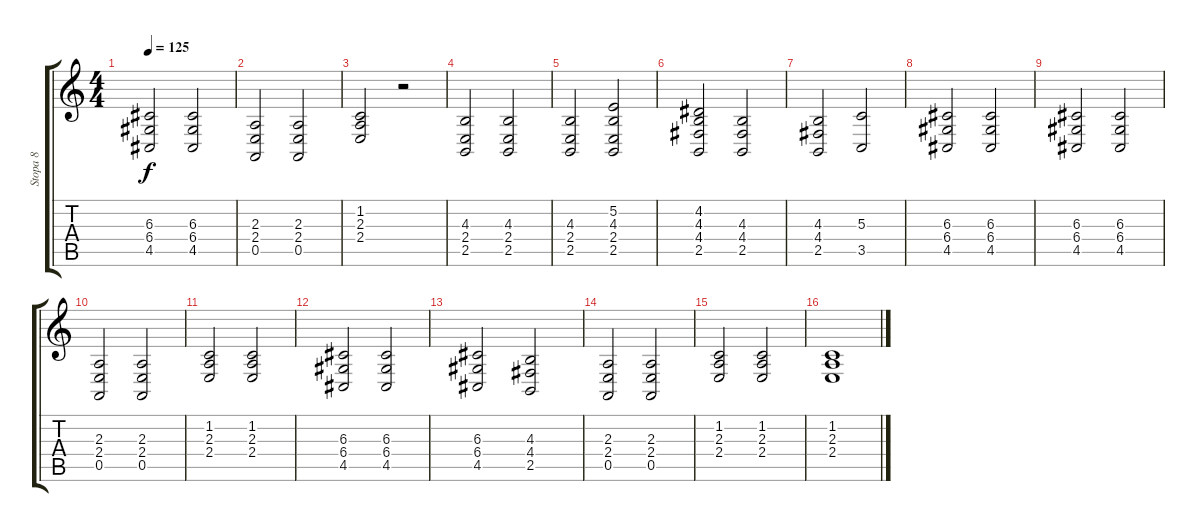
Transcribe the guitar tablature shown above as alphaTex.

\track ("Stopa 8" "Stopa 8") {instrument acousticgrandpiano}
\staff {score tabs}
\tuning (E4 B3 G3 D3 A2 E2) {hide}
\ts (4 4)
\tempo 125
\clef g2
\ks c
(6.3 6.4 4.5).2{dy f} (6.3 6.4 4.5).2 |
(2.3 2.4 0.5).2 (2.3 2.4 0.5).2 |
(1.2 2.3 2.4).2 r.2 |
(4.3 2.4 2.5).2 (4.3 2.4 2.5).2 |
(4.3 2.4 2.5).2 (5.2 4.3 2.4 2.5).2 |
(4.2 4.3 4.4 2.5).2 (4.3 4.4 2.5).2 |
(4.3 4.4 2.5).2 (5.3 3.5).2 |
(6.3 6.4 4.5).2 (6.3 6.4 4.5).2 |
(6.3 6.4 4.5).2 (6.3 6.4 4.5).2 |
(2.3 2.4 0.5).2 (2.3 2.4 0.5).2 |
(1.2 2.3 2.4).2 (1.2 2.3 2.4).2 |
(6.3 6.4 4.5).2 (6.3 6.4 4.5).2 |
(6.3 6.4 4.5).2 (4.3 4.4 2.5).2 |
(2.3 2.4 0.5).2 (2.3 2.4 0.5).2 |
(1.2 2.3 2.4).2 (1.2 2.3 2.4).2 |
(1.2 2.3 2.4).1{volume 0}
